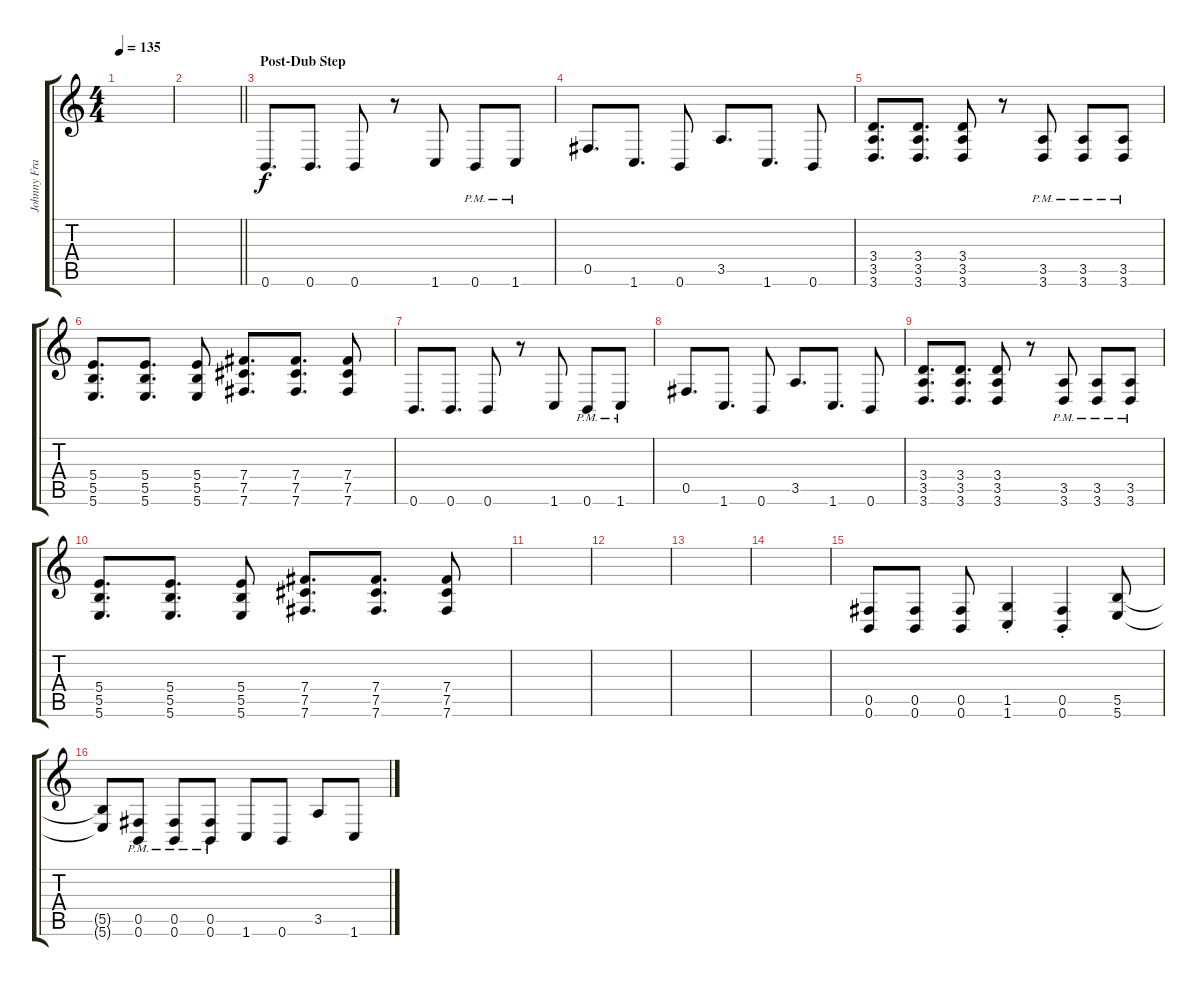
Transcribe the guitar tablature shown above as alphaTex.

\track ("Johnny Franck" "Johnny Fra") {instrument distortionguitar}
\staff {score tabs}
\tuning (Db4 Ab3 E3 B2 Gb2 B1) {hide}
\ts (4 4)
\tempo 135
\clef g2
\ks c
|
\barLineRight lightlight
|
\section ("" "Post-Dub Step")
0.6.8{d} 0.6.8{d} 0.6.8 r.8 1.6.8 0.6{pm}.8 1.6{pm}.8 |
0.5.8{d} 1.6.8{d} 0.6.8 3.5.8{d} 1.6.8{d} 0.6.8 |
(3.4 3.5 3.6).8{d} (3.4 3.5 3.6).8{d} (3.4 3.5 3.6).8 r.8 (3.5{pm} 3.6{pm}).8 (3.5{pm} 3.6{pm}).8 (3.5{pm} 3.6{pm}).8 |
(5.4 5.5 5.6).8{d} (5.4 5.5 5.6).8{d} (5.4 5.5 5.6).8 (7.4 7.5 7.6).8{d} (7.4 7.5 7.6).8{d} (7.4 7.5 7.6).8 |
0.6.8{d} 0.6.8{d} 0.6.8 r.8 1.6.8 0.6{pm}.8 1.6{pm}.8 |
0.5.8{d} 1.6.8{d} 0.6.8 3.5.8{d} 1.6.8{d} 0.6.8 |
(3.4 3.5 3.6).8{d} (3.4 3.5 3.6).8{d} (3.4 3.5 3.6).8 r.8 (3.5{pm} 3.6{pm}).8 (3.5{pm} 3.6{pm}).8 (3.5{pm} 3.6{pm}).8 |
(5.4 5.5 5.6).8{d} (5.4 5.5 5.6).8{d} (5.4 5.5 5.6).8 (7.4 7.5 7.6).8{d} (7.4 7.5 7.6).8{d} (7.4 7.5 7.6).8 |
|
|
|
|
(0.5 0.6).8 (0.5 0.6).8 (0.5 0.6).8 (1.5{st} 1.6{st}).4 (0.5{st} 0.6{st}).4 (5.5 5.6).8 |
(5.5{t} 5.6{t}).8 (0.5 0.6{pm}).8 (0.5 0.6{pm}).8 (0.5 0.6{pm}).8 1.6.8 0.6.8 3.5.8 1.6.8
